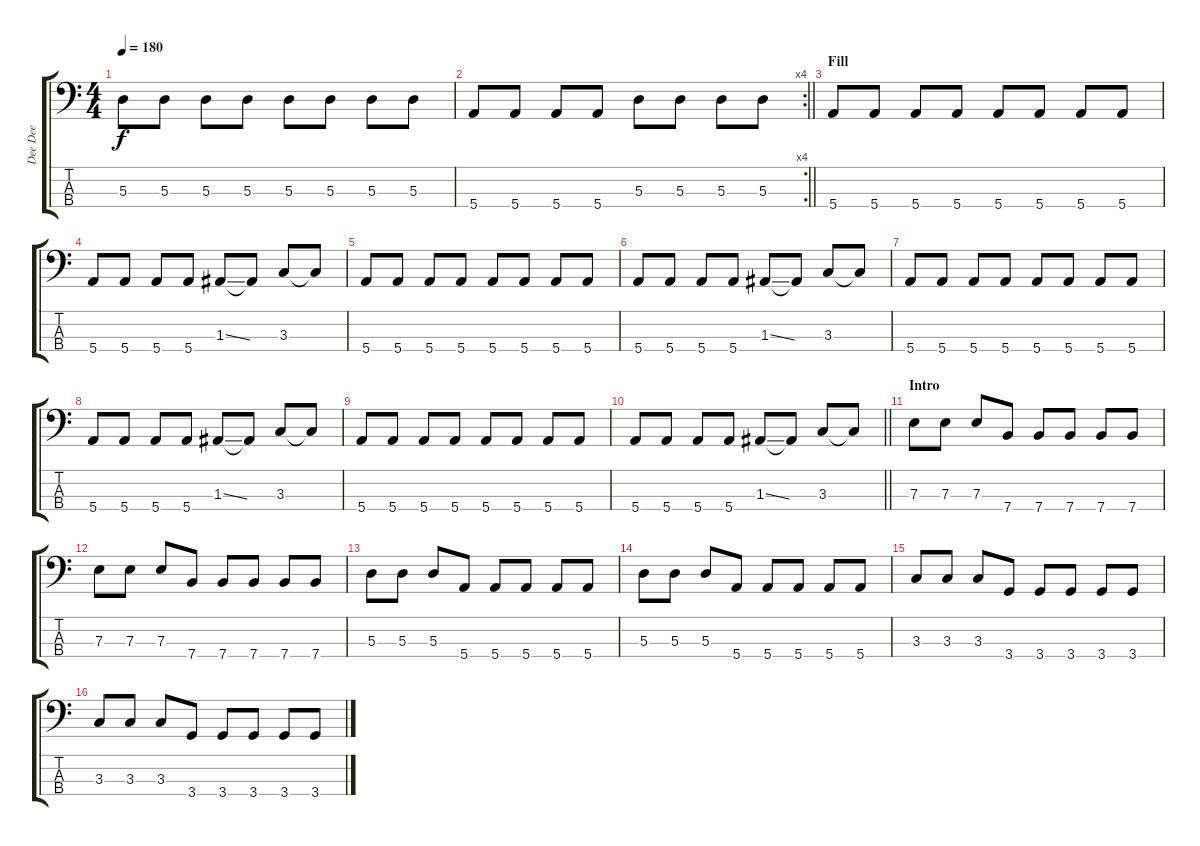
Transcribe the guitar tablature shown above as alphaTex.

\track ("Dee Dee" "Dee Dee") {instrument electricbasspick}
\staff {score tabs}
\tuning (G2 D2 A1 E1) {hide}
\ts (4 4)
\tempo 180
\clef f4
\ks c
5.3.8{dy f} 5.3.8 5.3.8 5.3.8 5.3.8 5.3.8 5.3.8 5.3.8 |
\rc 4
\barLineRight lightlight
5.4.8 5.4.8 5.4.8 5.4.8 5.3.8 5.3.8 5.3.8 5.3.8 |
\section ("" "Fill")
5.4.8 5.4.8 5.4.8 5.4.8 5.4.8 5.4.8 5.4.8 5.4.8 |
5.4.8 5.4.8 5.4.8 5.4.8 1.3{ss}.8 1.3{t}.8 3.3.8 3.3{t}.8 |
5.4.8 5.4.8 5.4.8 5.4.8 5.4.8 5.4.8 5.4.8 5.4.8 |
5.4.8 5.4.8 5.4.8 5.4.8 1.3{ss}.8 1.3{t}.8 3.3.8 3.3{t}.8 |
5.4.8 5.4.8 5.4.8 5.4.8 5.4.8 5.4.8 5.4.8 5.4.8 |
5.4.8 5.4.8 5.4.8 5.4.8 1.3{ss}.8 1.3{t}.8 3.3.8 3.3{t}.8 |
5.4.8 5.4.8 5.4.8 5.4.8 5.4.8 5.4.8 5.4.8 5.4.8 |
\barLineRight lightlight
5.4.8 5.4.8 5.4.8 5.4.8 1.3{ss}.8 1.3{t}.8 3.3.8 3.3{t}.8 |
\section ("" "Intro")
7.3.8 7.3.8 7.3.8 7.4.8 7.4.8 7.4.8 7.4.8 7.4.8 |
7.3.8 7.3.8 7.3.8 7.4.8 7.4.8 7.4.8 7.4.8 7.4.8 |
5.3.8 5.3.8 5.3.8 5.4.8 5.4.8 5.4.8 5.4.8 5.4.8 |
5.3.8 5.3.8 5.3.8 5.4.8 5.4.8 5.4.8 5.4.8 5.4.8 |
3.3.8 3.3.8 3.3.8 3.4.8 3.4.8 3.4.8 3.4.8 3.4.8 |
3.3.8 3.3.8 3.3.8 3.4.8 3.4.8 3.4.8 3.4.8 3.4.8
